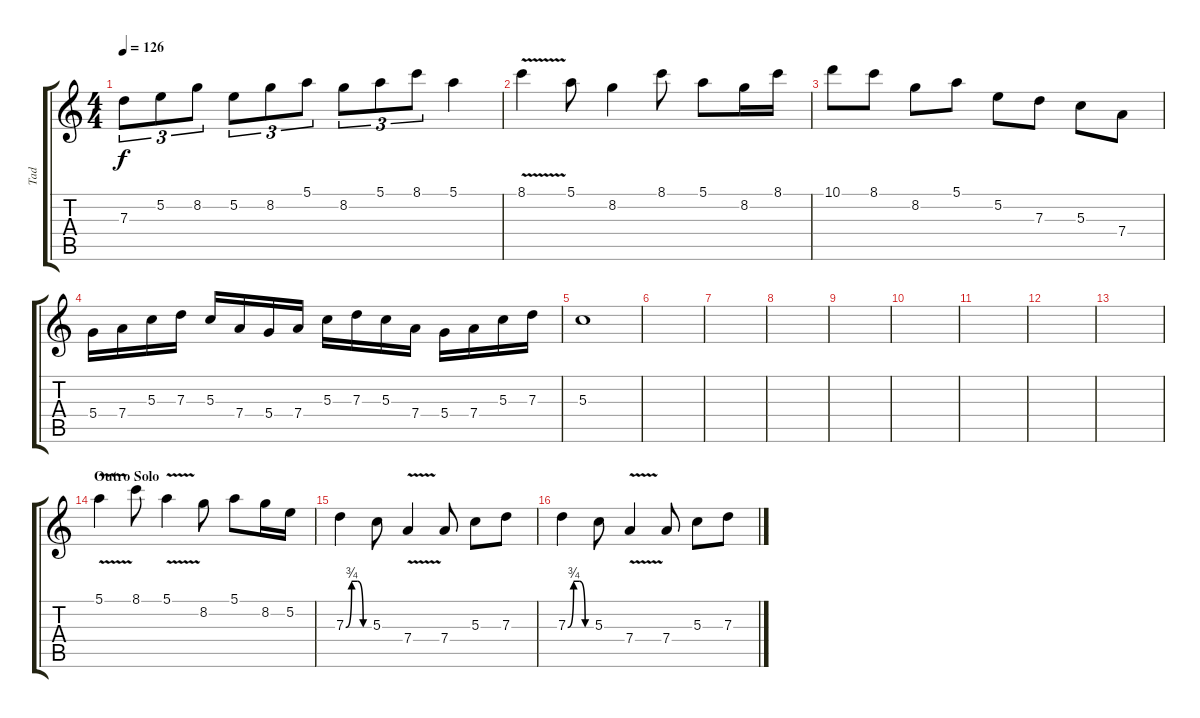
\track ("Tad" "Tad") {instrument distortionguitar}
\staff {score tabs}
\tuning (E4 B3 G3 D3 A2 E2) {hide}
\ts (4 4)
\tempo 126
\clef g2
\ks c
7.3.8{tu (3 2) dy f} 5.2.8{tu (3 2)} 8.2.8{tu (3 2)} 5.2.8{tu (3 2)} 8.2.8{tu (3 2)} 5.1.8{tu (3 2)} 8.2.8{tu (3 2)} 5.1.8{tu (3 2)} 8.1.8{tu (3 2)} 5.1.4 |
8.1{v}.4 5.1.8 8.2.4 8.1.8 5.1.8 8.2.16 8.1.16 |
10.1.8 8.1.8 8.2.8 5.1.8 5.2.8 7.3.8 5.3.8 7.4.8 |
5.4.16 7.4.16 5.3.16 7.3.16 5.3.16 7.4.16 5.4.16 7.4.16 5.3.16 7.3.16 5.3.16 7.4.16 5.4.16 7.4.16 5.3.16 7.3.16 |
5.3.1{volume 0} |
|
|
|
|
|
|
|
|
\section ("" "Outro Solo")
5.1{v}.4{volume 15} 8.1.8 5.1{v}.4 8.2.8 5.1.8 8.2.16 5.2.16 |
7.3{be (custom 0 0 15 3 30 3 45 0 60 0)}.4 5.3.8 7.4{v}.4 7.4.8 5.3.8 7.3.8 |
7.3{be (custom 0 0 15 3 30 3 45 0 60 0)}.4 5.3.8 7.4{v}.4 7.4.8 5.3.8 7.3.8
